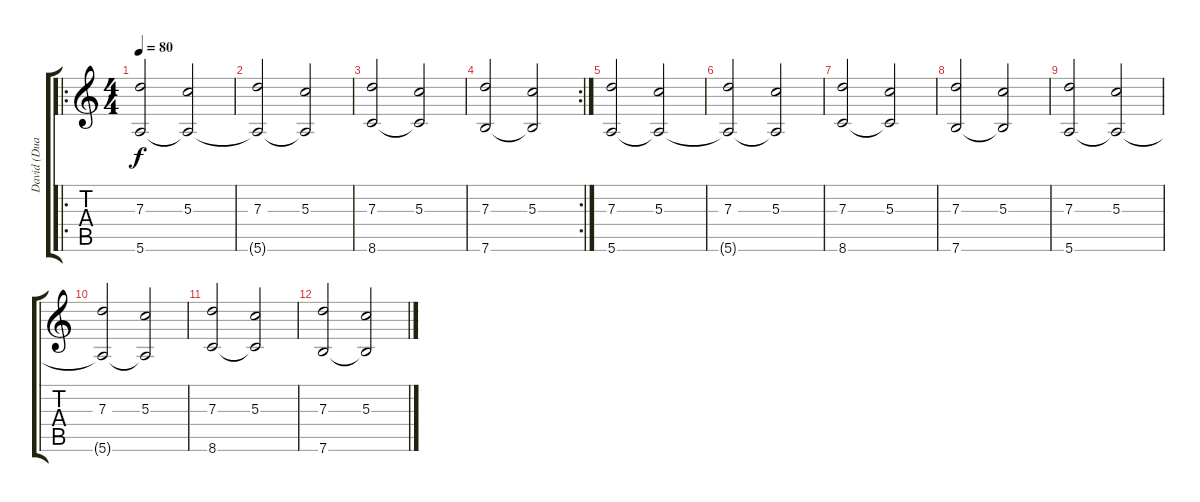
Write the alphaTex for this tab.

\track ("David (Dual Voice 2)" "David (Dua") {instrument choiraahs}
\staff {score tabs}
\tuning (E5 B4 G4 D4 A3 E3) {hide}
\ro
\ts (4 4)
\tempo 80
\clef g2
\ks c
(7.3 5.6).2{dy f} (5.3 5.6{t}).2 |
(7.3 5.6{t}).2 (5.3 5.6{t}).2 |
(7.3 8.6).2 (5.3 8.6{t}).2 |
\rc 2
(7.3 7.6).2 (5.3 7.6{t}).2 |
(7.3 5.6).2 (5.3 5.6{t}).2 |
(7.3 5.6{t}).2 (5.3 5.6{t}).2 |
(7.3 8.6).2 (5.3 8.6{t}).2 |
(7.3 7.6).2 (5.3 7.6{t}).2 |
(7.3 5.6).2 (5.3 5.6{t}).2 |
(7.3 5.6{t}).2 (5.3 5.6{t}).2 |
(7.3 8.6).2 (5.3 8.6{t}).2 |
(7.3 7.6).2 (5.3 7.6{t}).2
